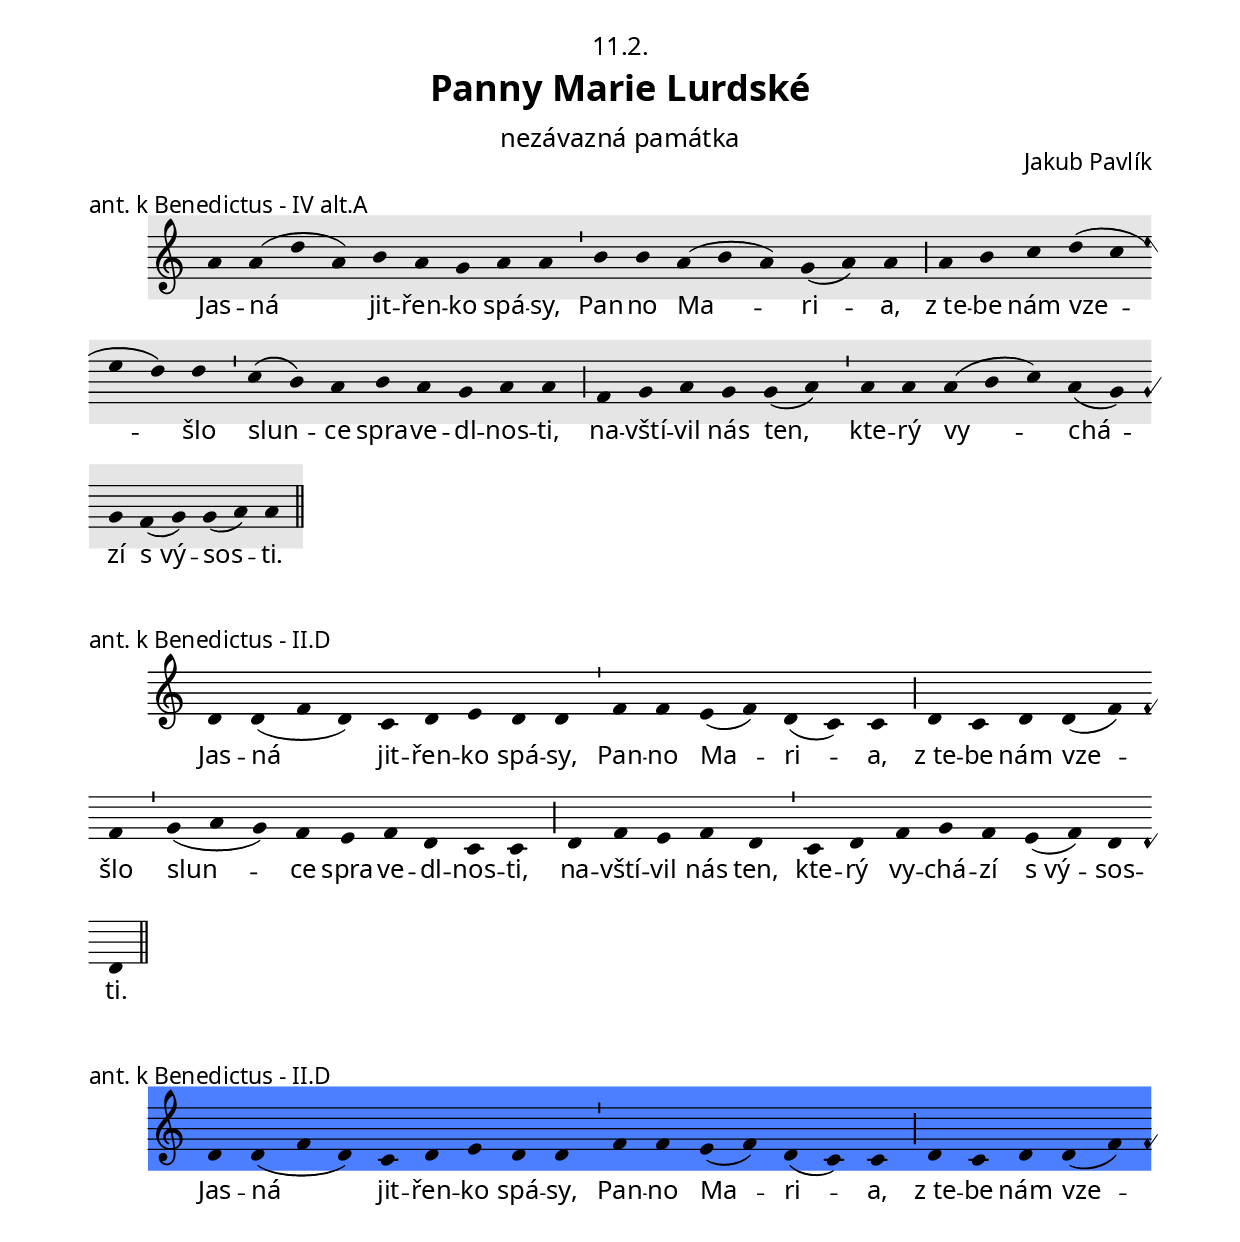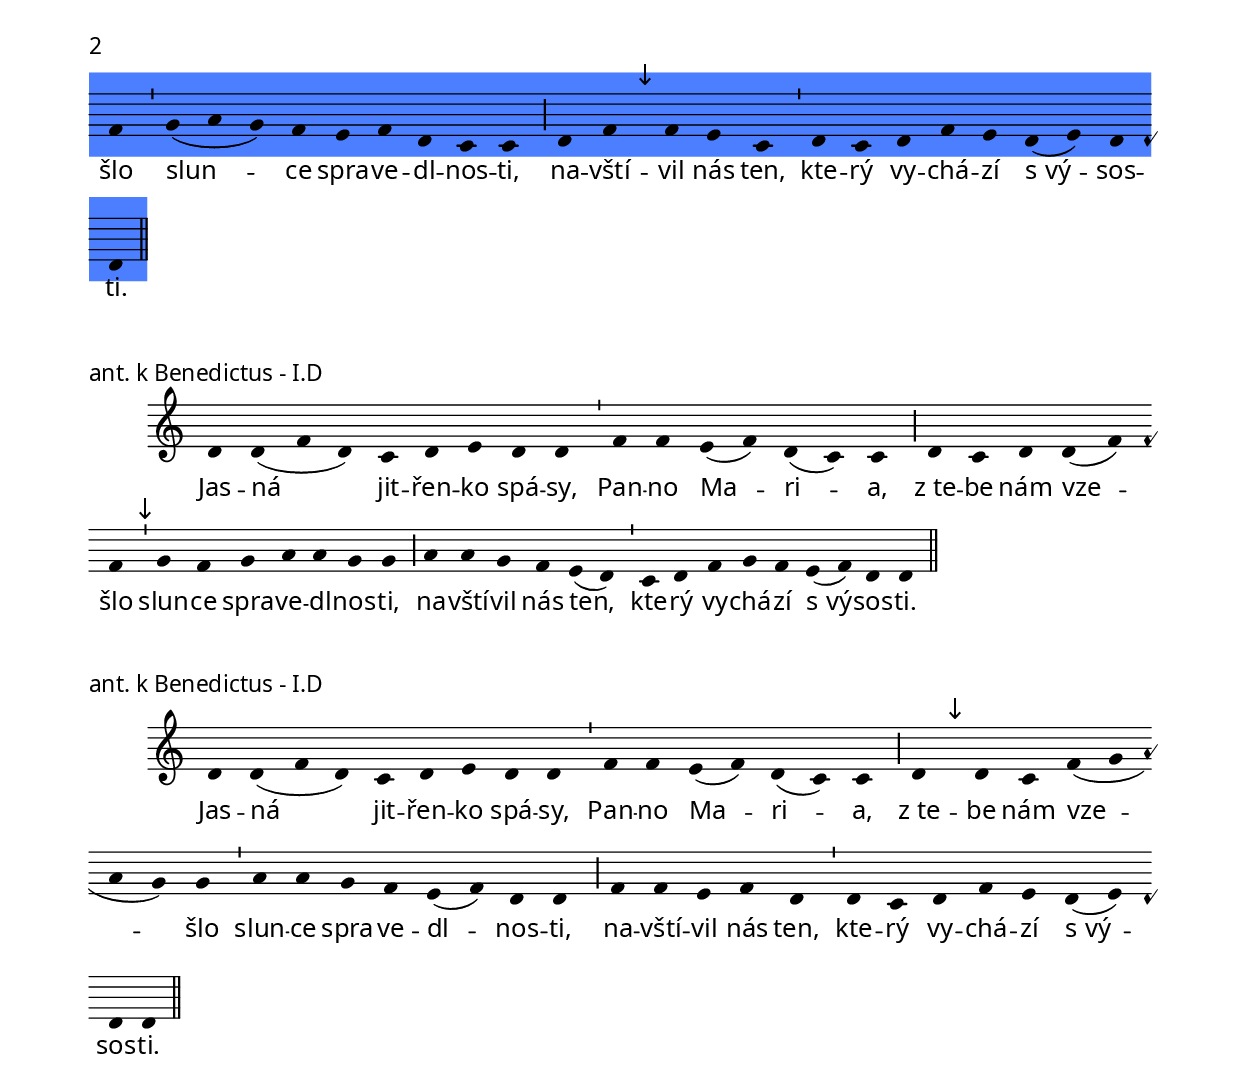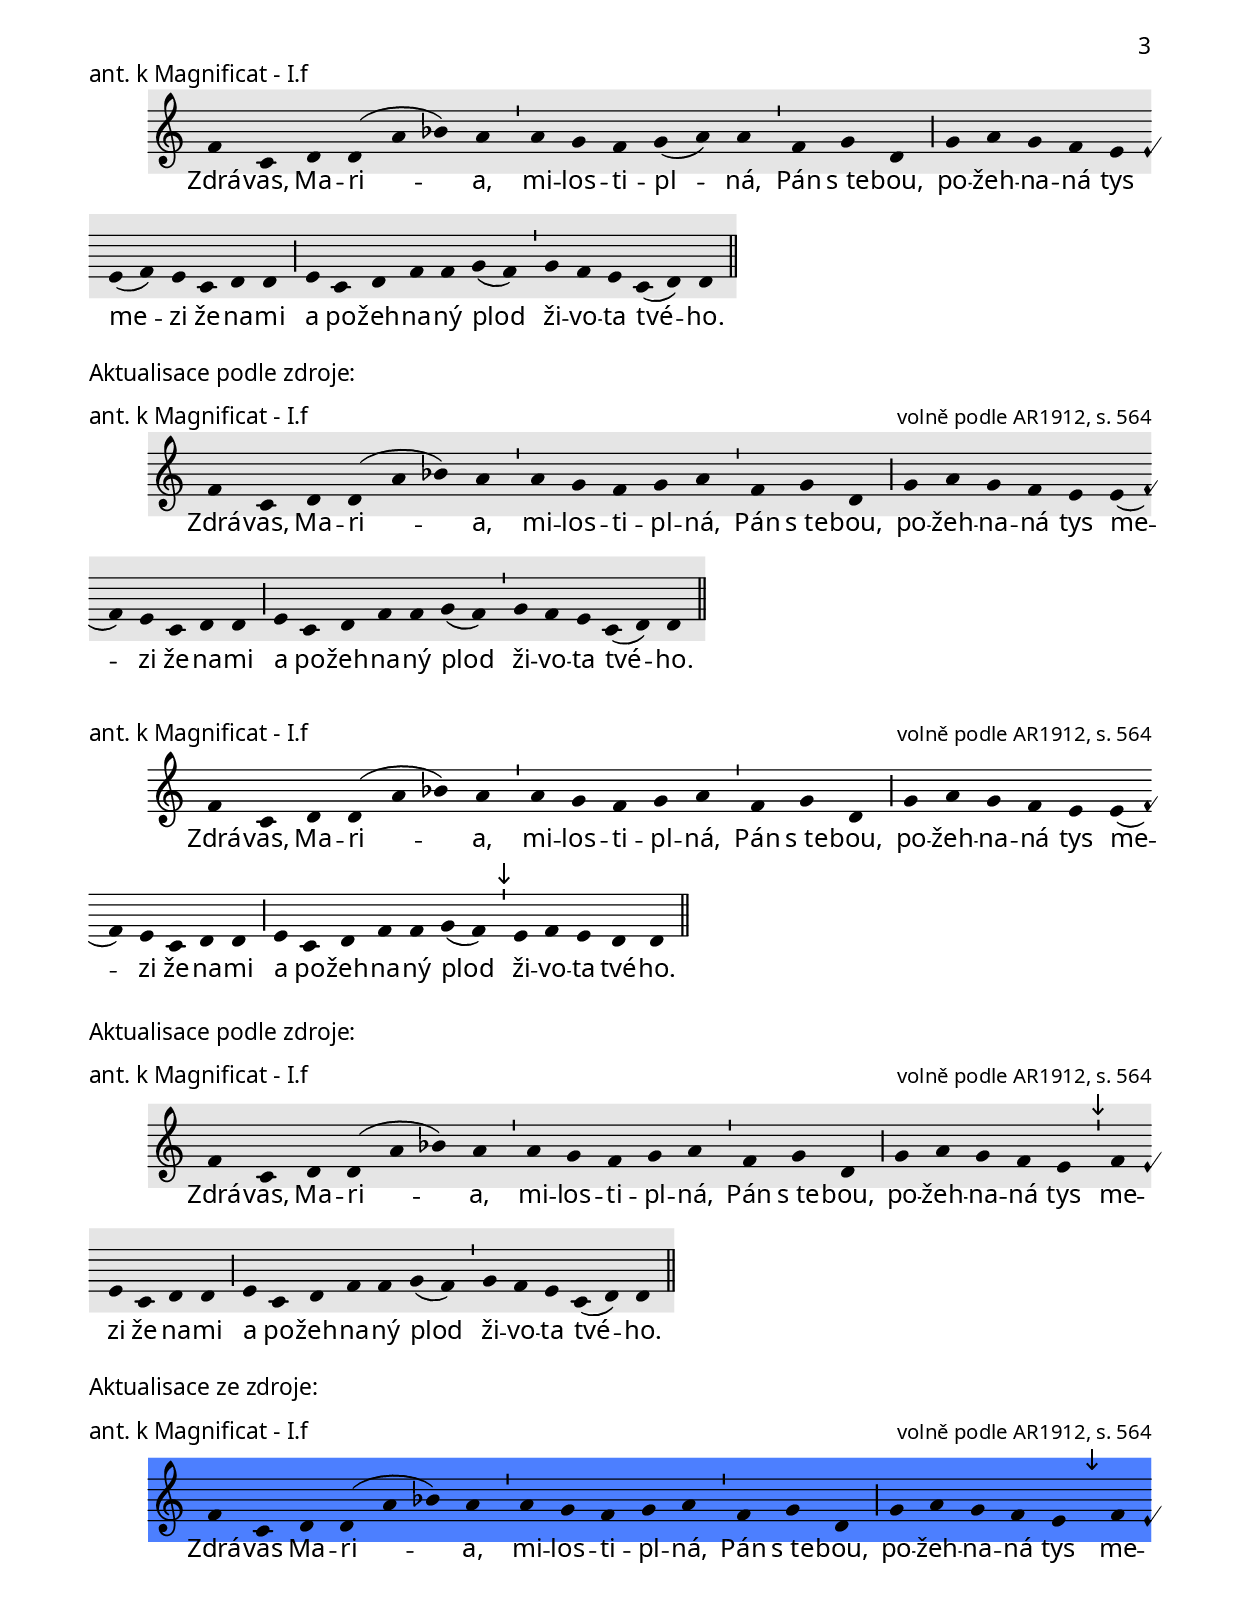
\version "2.17.24"

\include "../spolecne.ly"

\header {
  title = \markup\titleSvatek
            "Panny Marie Lurdské"
            "nezávazná památka"
            11.2.
  composer = "Jakub Pavlík"
}

\score {
  \relative c'' {
    \zvyraznovacSedy
    \choralniRezim
    a4 a( d a) b a g a a \barMin
    b b a( b a) g( a) a \barMaior
    a b c d( c e d) d \barMin
    c( b) a b a g a a \barMaior
    f g a g g( a) \barMin
    a a a( b c) a( g) g f( g) g( a) a \barFinalis
  }
  \addlyrics {
    Jas -- ná jit -- řen -- ko spá -- sy,
    Pan -- no Ma -- ri -- a,
    z_te -- be nám vze -- šlo
    slun -- ce spra -- ve -- dl -- nos -- ti,
    na -- vští -- vil nás ten,
    kte -- rý vy -- chá -- zí s_vý -- sos -- ti.
  }
  \header {
    quid = "ant. k Benedictus"
    modus = "IV alt"
    differentia = "A"
    psalmus = ""
    placet = "hodně exotická, jinak a lépe"
    id = "aben"
    piece = \markup {\sestavTitulekBezZalmu}
  }
}

\score {
  \relative c' {
    \choralniRezim
    d4 d( f d) c d e d d \barMin
    f f e( f) d( c) c \barMaior
    d c d d( f) f \barMin
    g( a g) f e f d c c \barMaior
    d f e f d \barMin
    c d f g f e( f) d d \barFinalis
  }
  \addlyrics {
    Jas -- ná jit -- řen -- ko spá -- sy,
    Pan -- no Ma -- ri -- a,
    z_te -- be nám vze -- šlo
    slun -- ce spra -- ve -- dl -- nos -- ti,
    na -- vští -- vil nás ten,
    kte -- rý vy -- chá -- zí s_vý -- sos -- ti.
  }
  \header {
    quid = "ant. k Benedictus"
    modus = "II"
    differentia = "D"
    psalmus = ""
    id = "aben"
    piece = \markup {\sestavTitulekBezZalmu}
  }
}

\score {
  \relative c' {
    \zvyraznovacModry
    \choralniRezim
    d4 d( f d) c d e d d \barMin
    f f e( f) d( c) c \barMaior
    d c d d( f) f \barMin
    g( a g) f e f d c c \barMaior
    d f \mark\sipka f e c \barMin
    d c d f e d( e) d d \barFinalis
  }
  \addlyrics {
    Jas -- ná jit -- řen -- ko spá -- sy,
    Pan -- no Ma -- ri -- a,
    z_te -- be nám vze -- šlo
    slun -- ce spra -- ve -- dl -- nos -- ti,
    na -- vští -- vil nás ten,
    kte -- rý vy -- chá -- zí s_vý -- sos -- ti.
  }
  \header {
    quid = "ant. k Benedictus"
    modus = "II"
    differentia = "D"
    psalmus = ""
    id = "aben"
    piece = \markup {\sestavTitulekBezZalmu}
  }
}

\score {
  \relative c' {
    \choralniRezim
    d4 d( f d) c d e d d \barMin
    f f e( f) d( c) c \barMaior
    d c d d( f) f \barMin
    \mark\sipka g f g a a g g \barMaior
    a a g f e( d) \barMin
    c d f g f e( f) d d \barFinalis
  }
  \addlyrics {
    Jas -- ná jit -- řen -- ko spá -- sy,
    Pan -- no Ma -- ri -- a,
    z_te -- be nám vze -- šlo
    slun -- ce spra -- ve -- dl -- nos -- ti,
    na -- vští -- vil nás ten,
    kte -- rý vy -- chá -- zí s_vý -- sos -- ti.
  }
  \header {
    quid = "ant. k Benedictus"
    modus = "I"
    differentia = "D"
    psalmus = ""
    id = "aben"
    piece = \markup {\sestavTitulekBezZalmu}
  }
}

\score {
  \relative c' {
    \choralniRezim
    d4 d( f d) c d e d d \barMin
    f f e( f) d( c) c \barMaior
    d \mark\sipka d c f( g a g) g \barMin
    a a g f e( f) d d \barMaior
    f f e f d \barMin
    d c d f e d( e) d d \barFinalis
  }
  \addlyrics {
    Jas -- ná jit -- řen -- ko spá -- sy,
    Pan -- no Ma -- ri -- a,
    z_te -- be nám vze -- šlo
    slun -- ce spra -- ve -- dl -- nos -- ti,
    na -- vští -- vil nás ten,
    kte -- rý vy -- chá -- zí s_vý -- sos -- ti.
  }
  \header {
    quid = "ant. k Benedictus"
    modus = "I"
    differentia = "D"
    psalmus = ""
    id = "aben"
    piece = \markup {\sestavTitulekBezZalmu}
  }
}

\pageBreak

\score {
  \relative c' {
    \zvyraznovacSedy
    \choralniRezim
    f4 c d d( a' bes) a \barMin a g f g( a) a \barMin
    f g d \barMaior

    g a g f e e( f) e c d d \barMaior
    e c d f f g( f) \barMin g f e c( d) d \barFinalis
  }
  \addlyrics {
    Zdrá -- vas, Ma -- ri -- a, mi -- los -- ti -- pl -- ná,
    Pán s_te -- bou,

    po -- žeh -- na -- ná tys me -- zi že -- na -- mi
    a po -- žeh -- na -- ný plod ži -- vo -- ta tvé -- ho.
  }
  \header {
    quid = "ant. k Magnificat"
    modus = "I"
    differentia = "f"
    psalmus = ""
    id = "amag"
    fial = "sanktoral/1208pmpocatebezposkvrny.ly#2ne-amag?-aleluja"
    piece = \markup {\sestavTitulekBezZalmu}
  }
}

\markup{
  Aktualisace podle zdroje:
}

\score {
  \relative c' {
    \zvyraznovacSedy
    \choralniRezim
    f4 c d d( a' bes) a \barMin
    a g f g a \barMin
    f g d \barMaior

    g a g f e e( f) e c d d \barMaior
    e c d f f g( f) \barMin
    g f e c( d) d \barFinalis
  }
  \addlyrics {
    Zdrá -- vas, Ma -- ri -- a,
    mi -- los -- ti -- pl -- ná,
    Pán s_te -- bou,

    po -- žeh -- na -- ná tys me -- zi že -- na -- mi
    a po -- žeh -- na -- ný plod
    ži -- vo -- ta tvé -- ho.
  }
  \header {
    quid = "ant. k Magnificat"
    modus = "I"
    differentia = "f"
    psalmus = ""
    id = "amag"
    fial = "sanktoral/1208pmpocatebezposkvrny.ly#2ne-amag?-aleluja"
    fons_externus = "volně podle AR1912, s. 564"
    piece = \markup {\sestavTitulekBezZalmu}
  }
}

\score {
  \relative c' {
    \choralniRezim
    f4 c d d( a' bes) a \barMin
    a g f g a \barMin
    f g d \barMaior

    g a g f e e( f) e c d d \barMaior
    e c d f f g( f) \barMin
    \mark\sipka e f e d d \barFinalis
  }
  \addlyrics {
    Zdrá -- vas, Ma -- ri -- a,
    mi -- los -- ti -- pl -- ná,
    Pán s_te -- bou,

    po -- žeh -- na -- ná tys me -- zi že -- na -- mi
    a po -- žeh -- na -- ný plod
    ži -- vo -- ta tvé -- ho.
  }
  \header {
    quid = "ant. k Magnificat"
    modus = "I"
    differentia = "f"
    psalmus = ""
    id = "amag"
    fial = "sanktoral/1208pmpocatebezposkvrny.ly#2ne-amag?-aleluja"
    fons_externus = "volně podle AR1912, s. 564"
    piece = \markup {\sestavTitulekBezZalmu}
  }
}

\markup{
  Aktualisace podle zdroje:
}

\score {
  \relative c' {
    \zvyraznovacSedy
    \choralniRezim
    f4 c d d( a' bes) a \barMin
    a g f g a \barMin
    f g d \barMaior

    g a g f e \mark\sipka \barMin
    f e c d d \barMaior
    e c d f f g( f) \barMin
    g f e c( d) d \barFinalis
  }
  \addlyrics {
    Zdrá -- vas, Ma -- ri -- a,
    mi -- los -- ti -- pl -- ná,
    Pán s_te -- bou,

    po -- žeh -- na -- ná tys
    me -- zi že -- na -- mi
    a po -- žeh -- na -- ný plod
    ži -- vo -- ta tvé -- ho.
  }
  \header {
    quid = "ant. k Magnificat"
    modus = "I"
    differentia = "f"
    psalmus = ""
    id = "amag"
    fial = "sanktoral/1208pmpocatebezposkvrny.ly#2ne-amag?-aleluja"
    fons_externus = "volně podle AR1912, s. 564"
    piece = \markup {\sestavTitulekBezZalmu}
  }
}

\markup\aktualisace

\score {
  \relative c' {
    \zvyraznovacModry
    \choralniRezim
    f4 c d d( a' bes) a \barMin
    a g f g a \barMin
    f g d \barMaior

    g a g f e \mark\sipka
    f e c d d \barMaior
    e c d f f g( f) \barMin
    g f e c( d) d \barFinalis
  }
  \addlyrics {
    Zdrá -- vas Ma -- ri -- a,
    mi -- los -- ti -- pl -- ná,
    Pán s_te -- bou,

    po -- žeh -- na -- ná tys
    me -- zi že -- na -- mi
    a po -- žeh -- na -- ný plod
    ži -- vo -- ta tvé -- ho.
  }
  \header {
    quid = "ant. k Magnificat"
    modus = "I"
    differentia = "f"
    psalmus = ""
    id = "amag"
    fial = "sanktoral/1208pmpocatebezposkvrny.ly#2ne-amag?zacatek=40"
    fons_externus = "volně podle AR1912, s. 564"
    piece = \markup {\sestavTitulekBezZalmu}
  }
}
